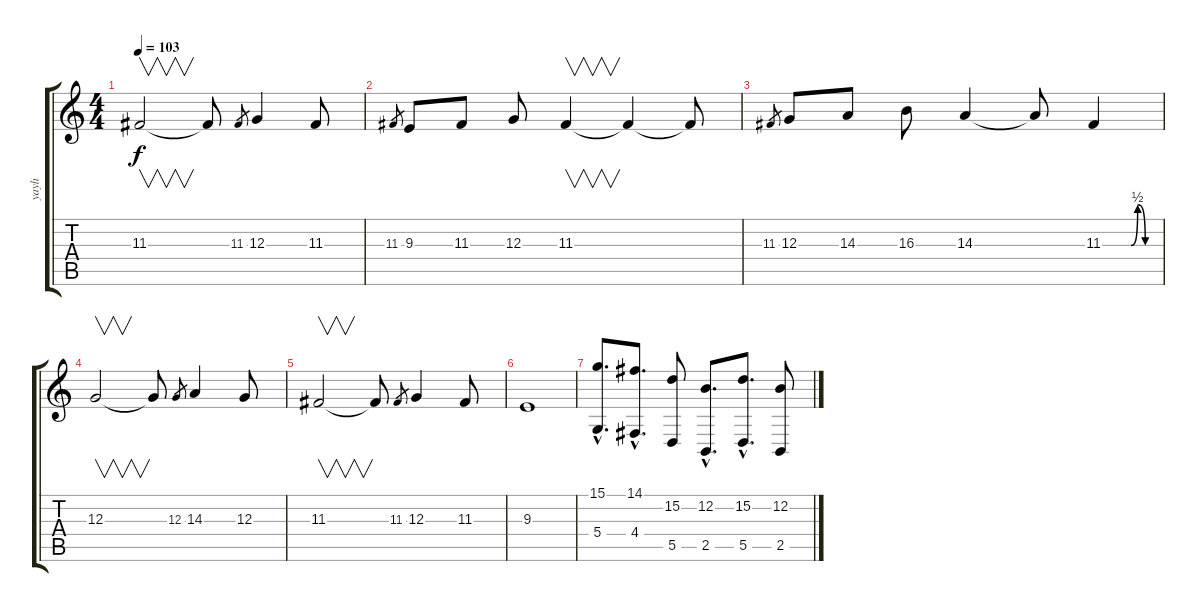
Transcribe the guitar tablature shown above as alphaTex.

\track ("yaylı" "yaylı") {instrument altosax}
\staff {score tabs}
\tuning (E4 B3 G3 D3 A2 E2) {hide}
\ts (4 4)
\tempo 103
\clef g2
\ks c
11.3.2{v dy f} 11.3{t}.8 11.3.8{gr} 12.3.4 11.3.8 |
11.3.8{gr} 9.3.8 11.3.8 12.3.8 11.3.4{v} 11.3{t}.4 11.3{t}.8 |
11.3.8{gr} 12.3.8 14.3.8 16.3.8 14.3.4 14.3{t}.8 11.3{be (custom 0 0 15 0 30 0 37 2 45 0 60 0)}.4 |
12.3.2{v} 12.3{t}.8 12.3.8{gr} 14.3.4 12.3.8 |
11.3.2{v} 11.3{t}.8 11.3.8{gr} 12.3.4 11.3.8 |
9.3.1 |
(15.1{hac} 5.4{hac}).8{d} (14.1{hac} 4.4{hac}).8{d} (15.2 5.5).8 (12.2{hac} 2.5{hac}).8{d} (15.2{hac} 5.5{hac}).8{d} (12.2 2.5).8
